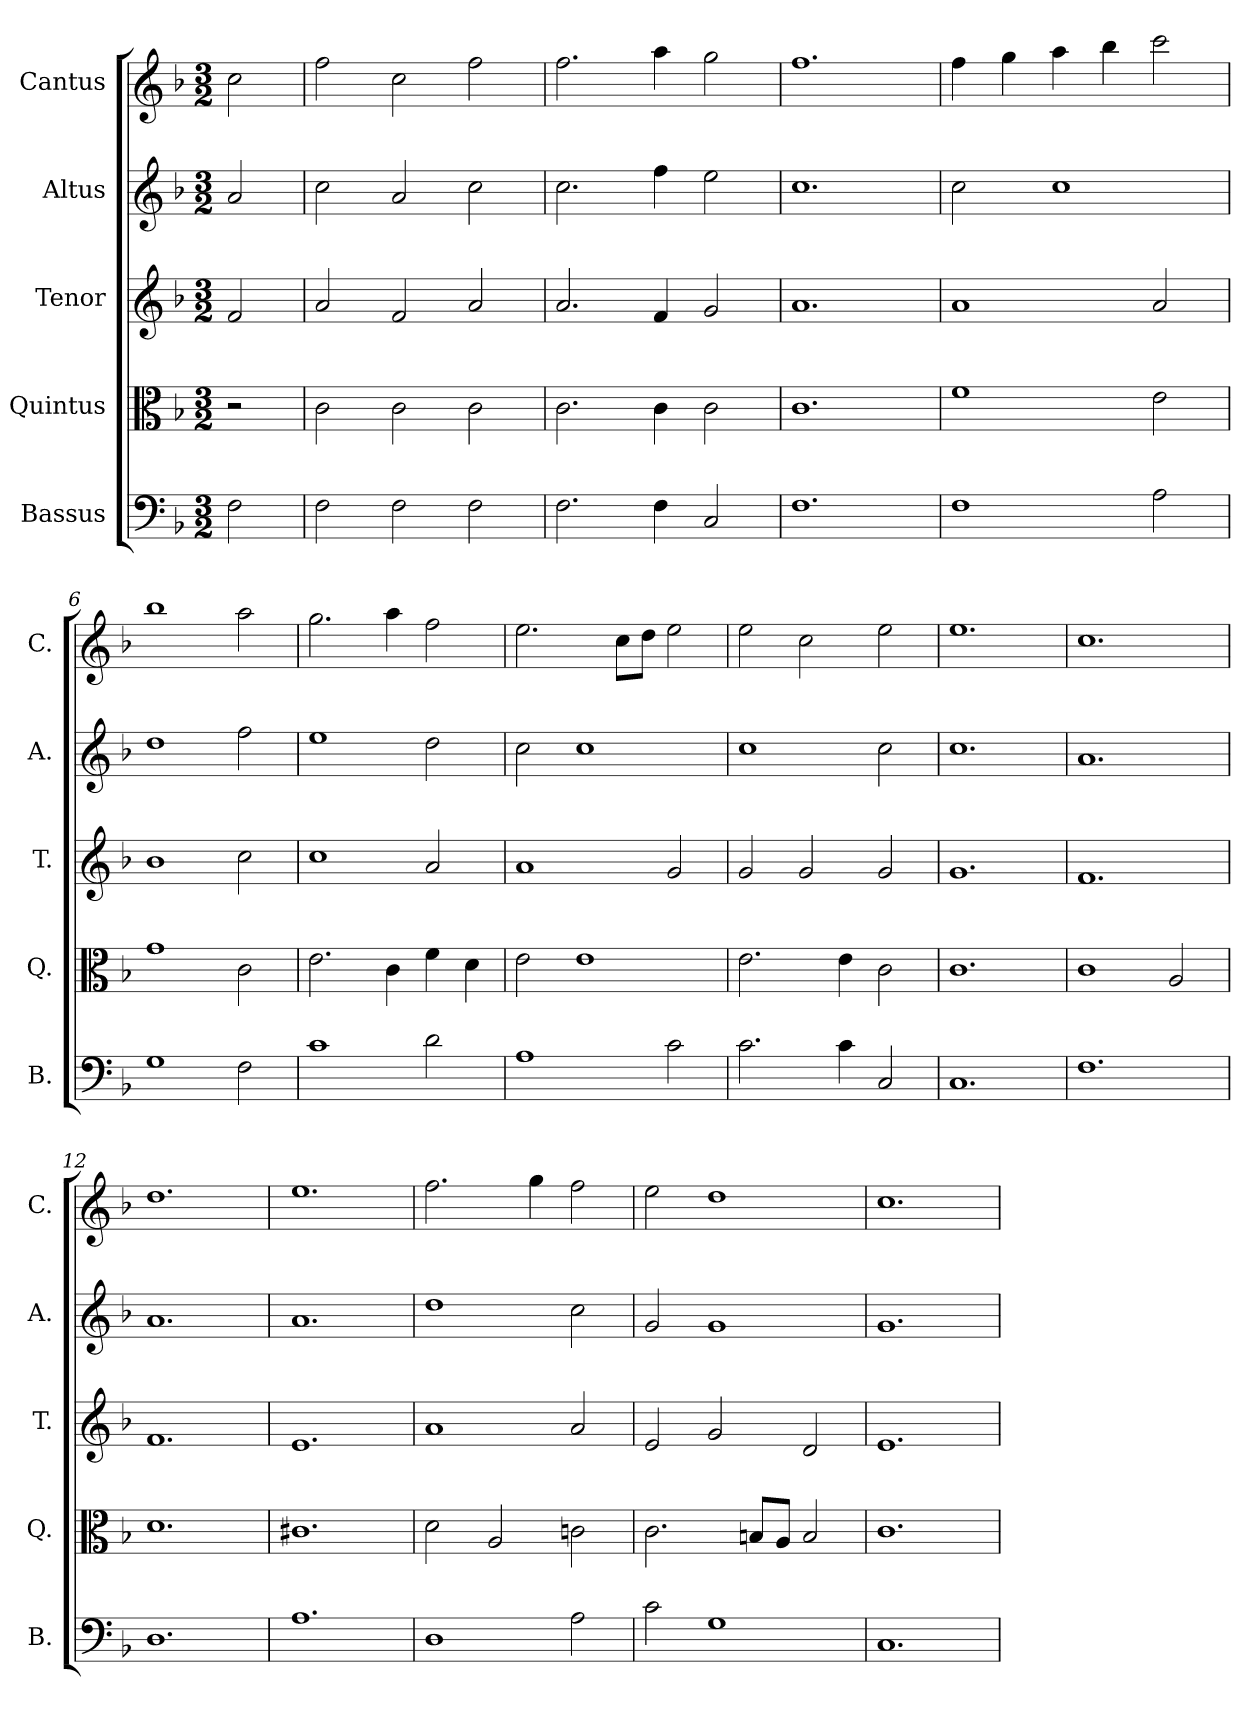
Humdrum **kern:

**kern	**kern	**kern	**kern	**kern
*part5	*part4	*part3	*part2	*part1
*staff5	*staff4	*staff3	*staff2	*staff1
*I"Bassus	*I"Quintus	*I"Tenor	*I"Altus	*I"Cantus
*I'B.	*I'Q.	*I'T.	*I'A.	*I'C.
*clefF4	*clefC3	*clefG2	*clefG2	*clefG2
*k[b-]	*k[b-]	*k[b-]	*k[b-]	*k[b-]
*F:	*F:	*F:	*F:	*F:
*M3/2	*M3/2	*M3/2	*M3/2	*M3/2
=1	=1	=1	=1	=1
2F\	2r	2f/	2a/	2cc\
=2	=2	=2	=2	=2
2F\	2c\	2a/	2cc\	2ff\
2F\	2c\	2f/	2a/	2cc\
2F\	2c\	2a/	2cc\	2ff\
=3	=3	=3	=3	=3
2.F\	2.c\	2.a/	2.cc\	2.ff\
4F\	4c\	4f/	4ff\	4aa\
2C/	2c\	2g/	2ee\	2gg\
=4	=4	=4	=4	=4
1.F\	1.c\	1.a/	1.cc\	1.ff\
=5	=5	=5	=5	=5
1F\	1f\	1a/	2cc\	4ff\
.	.	.	.	4gg\
.	.	.	1cc\	4aa\
.	.	.	.	4bb-\
2A\	2e\	2a/	.	2ccc\
=6	=6	=6	=6	=6
1G\	1g\	1b-\	1dd\	1bb-\
2F\	2c\	2cc\	2ff\	2aa\
=7	=7	=7	=7	=7
1c\	2.e\	1cc\	1ee\	2.gg\
.	4c\	.	.	4aa\
2d\	4f\	2a/	2dd\	2ff\
.	4d\	.	.	.
!!LO:LB:g=z
=8	=8	=8	=8	=8
1A\	2e\	1a/	2cc\	2.ee\
.	1e\	.	1cc\	.
.	.	.	.	8cc\L
.	.	.	.	8dd\J
2c\	.	2g/	.	2ee\
=9	=9	=9	=9	=9
2.c\	2.e\	2g/	1cc\	2ee\
.	.	2g/	.	2cc\
4c\	4e\	.	.	.
2C/	2c\	2g/	2cc\	2ee\
=10	=10	=10	=10	=10
1.C/	1.c\	1.g/	1.cc\	1.ee\
=11	=11	=11	=11	=11
1.F\	1c\	1.f/	1.a/	1.cc\
.	2A/	.	.	.
=12	=12	=12	=12	=12
1.D\	1.d\	1.f/	1.a/	1.dd\
=13	=13	=13	=13	=13
1.A\	1.c#X\	1.e/	1.a/	1.ee\
=14	=14	=14	=14	=14
1D\	2d\	1a/	1dd\	2.ff\
.	2A/	.	.	.
.	.	.	.	4gg\
2A\	2cn\	2a/	2cc\	2ff\
!!LO:LB:g=z
=15	=15	=15	=15	=15
2c\	2.c\	2e/	2g/	2ee\
1G\	.	2g/	1g/	1dd\
.	8Bn/L	.	.	.
.	8A/J	.	.	.
.	2B/	2d/	.	.
=16	=16	=16	=16	=16
1.C/	1.c\	1.e/	1.g/	1.cc\
=	=	=	=	=
*-	*-	*-	*-	*-
